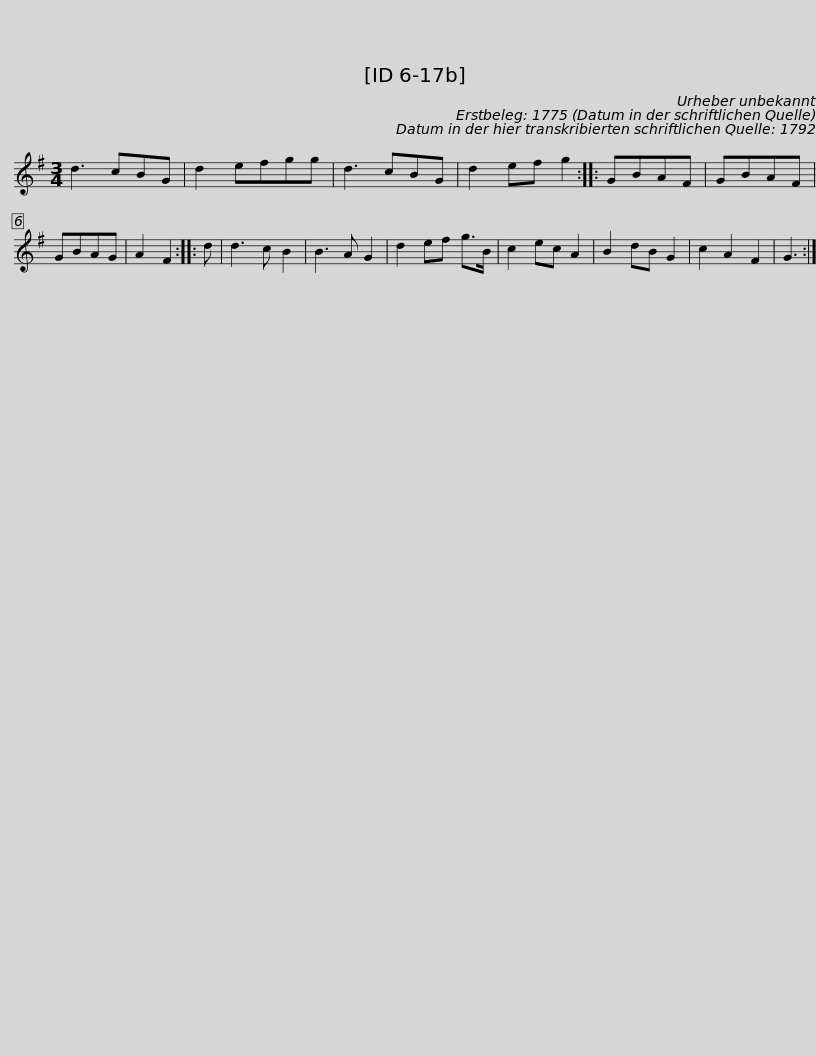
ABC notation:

X:1
L:1/8
M:3/4
I:linebreak $
K:G
V:1 treble
V:1
 d3 cBG | d2 efgg | d3 cBG | d2 ef g2 :: GBAF | %5
 GBAF | GBAG | A2 F2 :: d | d3 c B2 |$ %10
 B3 A G2 | d2 ef g>B | c2 ec A2 | B2 dB G2 | c2 A2 F2 | %15
 G3 :| %16
